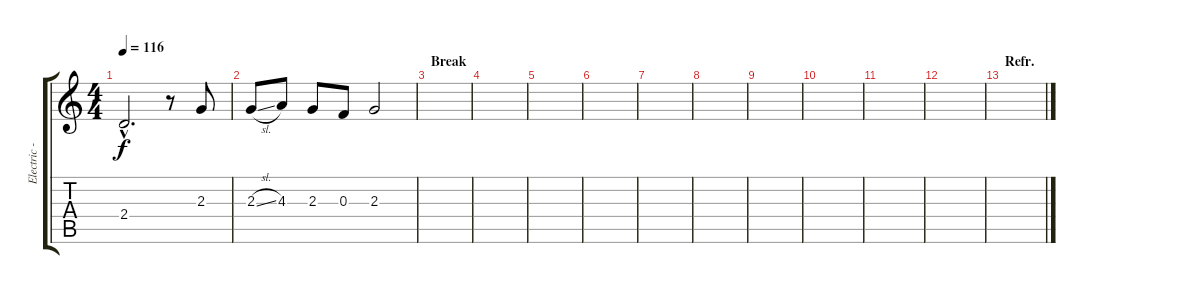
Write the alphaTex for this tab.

\track ("Electric - Solo" "Electric -") {instrument electricguitarjazz}
\staff {score tabs}
\tuning (D4 A3 F3 C3 G2 D2) {hide}
\ts (4 4)
\tempo 116
\clef g2
\ks c
2.4{hac}.2{d dy f} r.8 2.3.8 |
2.3{sl}.8 4.3.8 2.3.8 0.3.8 2.3.2 |
\section ("" "Break")
|
|
|
|
|
|
|
|
|
|
\section ("" "Refr.")
